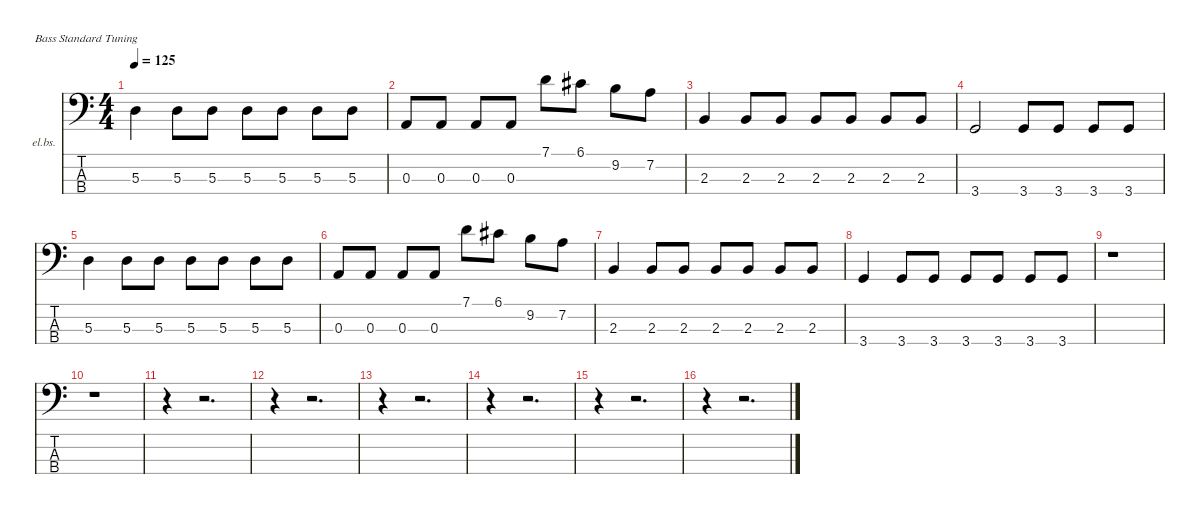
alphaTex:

\defaultSystemsLayout 4
\hideDynamics
\bracketExtendMode nobrackets
\firstSystemTrackNameOrientation horizontal
\otherSystemsTrackNameOrientation horizontal
\track ("Bass" "el.bs.") {instrument electricbassfinger}
\staff {score tabs}
\tuning (G2 D2 A1 E1)
\ts (4 4)
\tempo 125
\clef f4
\ks c
5.3.4{dy f} 5.3.8 5.3.8 5.3.8 5.3.8 5.3.8 5.3.8 |
0.3.8 0.3.8 0.3.8 0.3.8 7.1.8 6.1{acc #}.8 9.2.8 7.2.8 |
2.3.4 2.3.8 2.3.8 2.3.8 2.3.8 2.3.8 2.3.8 |
3.4.2 3.4.8 3.4.8 3.4.8 3.4.8 |
5.3.4 5.3.8 5.3.8 5.3.8 5.3.8 5.3.8 5.3.8 |
0.3.8 0.3.8 0.3.8 0.3.8 7.1.8 6.1{acc #}.8 9.2.8 7.2.8 |
2.3.4 2.3.8 2.3.8 2.3.8 2.3.8 2.3.8 2.3.8 |
3.4.4 3.4.8 3.4.8 3.4.8 3.4.8 3.4.8 3.4.8 |
r.1 |
r.1 |
r.4 r.2{d} |
r.4 r.2{d} |
r.4 r.2{d} |
r.4 r.2{d} |
r.4 r.2{d} |
r.4 r.2{d}
